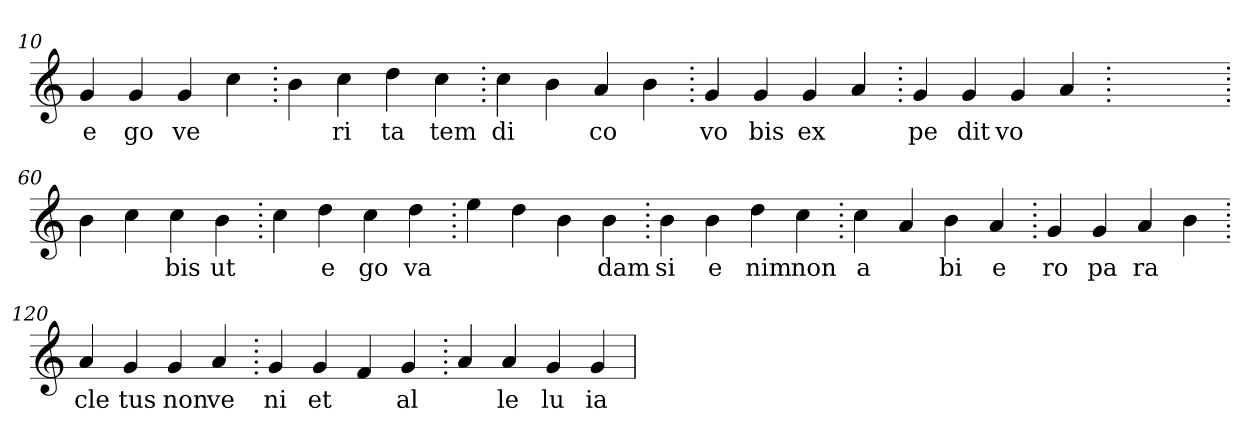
**kern	**text
*part1	*part1
*staff1	*staff1
*clefG2	*
=10.	=10.
4g	e
4g	go
4g	ve
4cc	.
=20.	=20.
4b	.
4cc	ri
4dd	ta
4cc	tem
=30.	=30.
4cc	di
4b	.
4a	co
4b	.
=40.	=40.
4g	vo
4g	bis
4g	ex
4a	.
=50.	=50.
4g	pe
4g	dit
4g	vo
4a	.
=60.	=60.
1ryy	.
=60.	=60.
4b	.
4cc	.
4cc	bis
4b	ut
=70.	=70.
4cc	.
4dd	e
4cc	go
4dd	va
=80.	=80.
4ee	.
4dd	.
4b	.
4b	dam
=90.	=90.
4b	si
4b	e
4dd	nim
4cc	non
=100.	=100.
4cc	a
4a	.
4b	bi
4a	e
=110.	=110.
4g	ro
4g	pa
4a	ra
4b	.
=120.	=120.
4a	cle
4g	tus
4g	non
4a	ve
=130.	=130.
4g	ni
4g	et
4f	.
4g	al
=140.	=140.
4a	.
4a	le
4g	lu
4g	ia
=	=
*-	*-
